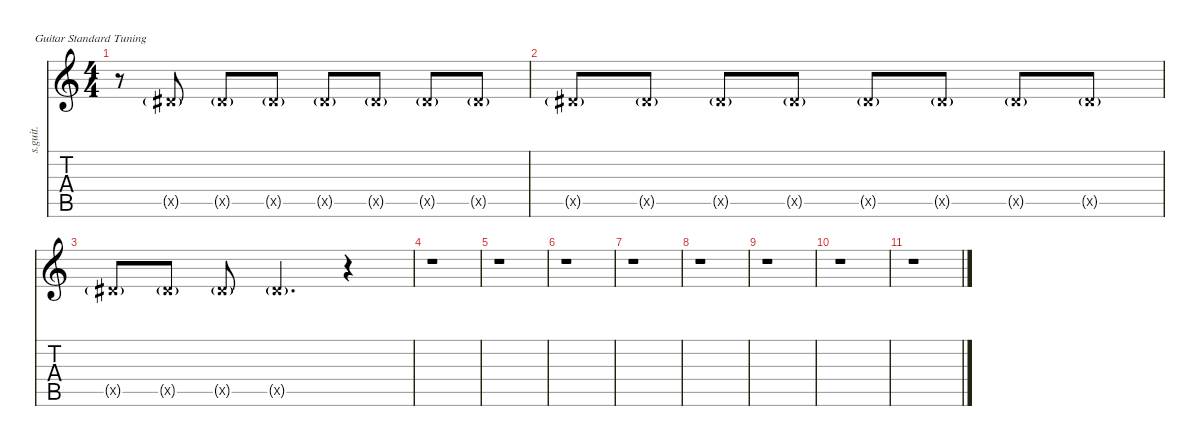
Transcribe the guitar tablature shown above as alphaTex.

\defaultSystemsLayout 4
\hideDynamics
\bracketExtendMode nobrackets
\track ("Vocals (Stuart \"2D\" Pot)" "s.guit.") {instrument clarinet}
\staff {score tabs}
\tuning (E4 B3 G3 D3 A2 E2)
\displaytranspose 12
\ts (4 4)
\tempo (139 hide)
\clef g2
\ks c
r.8{dy mp} 6.5{g x acc #}.8{lyrics (0 "") lyrics (1 "") lyrics (2 "") lyrics (3 "") lyrics (4 "")} 6.5{g x acc #}.8{lyrics (0 "") lyrics (1 "") lyrics (2 "") lyrics (3 "") lyrics (4 "")} 6.5{g x acc #}.8{lyrics (0 "") lyrics (1 "") lyrics (2 "") lyrics (3 "") lyrics (4 "")} 6.5{g x acc #}.8{lyrics (0 "") lyrics (1 "") lyrics (2 "") lyrics (3 "") lyrics (4 "")} 6.5{g x acc #}.8{lyrics (0 "") lyrics (1 "") lyrics (2 "") lyrics (3 "") lyrics (4 "")} 6.5{g x acc #}.8{lyrics (0 "") lyrics (1 "") lyrics (2 "") lyrics (3 "") lyrics (4 "")} 6.5{g x acc #}.8{lyrics (0 "") lyrics (1 "") lyrics (2 "") lyrics (3 "") lyrics (4 "")} |
6.5{g x acc #}.8{lyrics (0 "") lyrics (1 "") lyrics (2 "") lyrics (3 "") lyrics (4 "")} 6.5{g x acc #}.8{lyrics (0 "") lyrics (1 "") lyrics (2 "") lyrics (3 "") lyrics (4 "")} 6.5{g x acc #}.8{lyrics (0 "") lyrics (1 "") lyrics (2 "") lyrics (3 "") lyrics (4 "")} 6.5{g x acc #}.8{lyrics (0 "") lyrics (1 "") lyrics (2 "") lyrics (3 "") lyrics (4 "")} 6.5{g x acc #}.8{lyrics (0 "") lyrics (1 "") lyrics (2 "") lyrics (3 "") lyrics (4 "")} 6.5{g x acc #}.8{lyrics (0 "") lyrics (1 "") lyrics (2 "") lyrics (3 "") lyrics (4 "")} 6.5{g x acc #}.8{lyrics (0 "") lyrics (1 "") lyrics (2 "") lyrics (3 "") lyrics (4 "")} 6.5{g x acc #}.8{lyrics (0 "") lyrics (1 "") lyrics (2 "") lyrics (3 "") lyrics (4 "")} |
6.5{g x acc #}.8{lyrics (0 "") lyrics (1 "") lyrics (2 "") lyrics (3 "") lyrics (4 "")} 6.5{g x acc #}.8{lyrics (0 "") lyrics (1 "") lyrics (2 "") lyrics (3 "") lyrics (4 "")} 6.5{g x acc #}.8{lyrics (0 "") lyrics (1 "") lyrics (2 "") lyrics (3 "") lyrics (4 "")} 6.5{g x acc #}.4{d lyrics (0 "") lyrics (1 "") lyrics (2 "") lyrics (3 "") lyrics (4 "")} r.4 |
r.1 |
r.1 |
r.1 |
r.1 |
r.1 |
r.1 |
r.1 |
r.1
